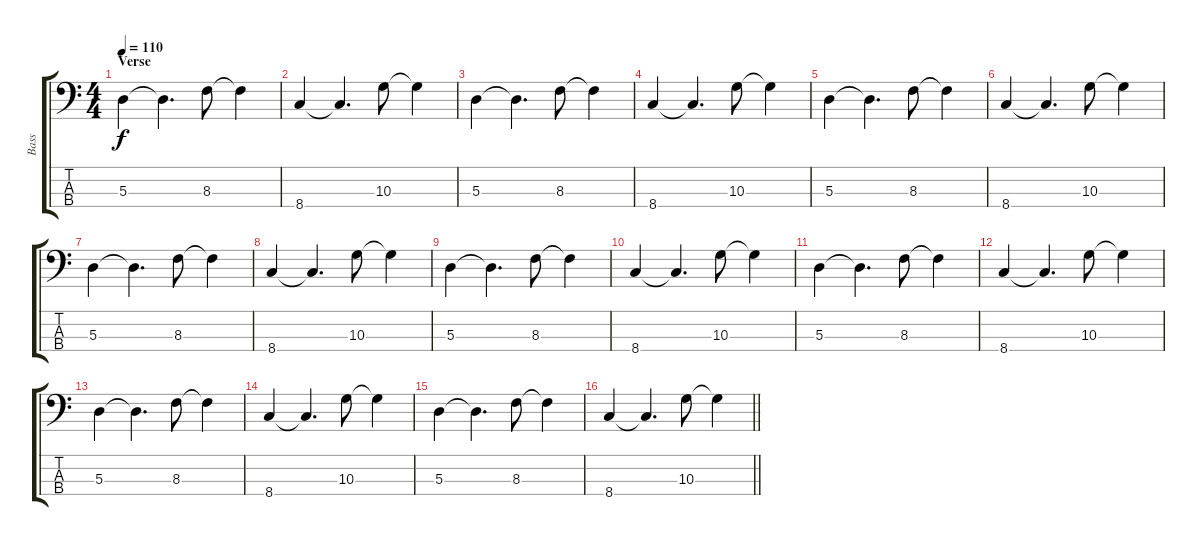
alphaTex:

\track ("Bass" "Bass") {instrument electricbassfinger}
\staff {score tabs}
\tuning (G2 D2 A1 E1) {hide}
\ts (4 4)
\section ("" "Verse")
\tempo 110
\clef f4
\ks c
5.3.4{dy f} 5.3{t}.4{d} 8.3.8 8.3{t}.4 |
8.4.4 8.4{t}.4{d} 10.3.8 10.3{t}.4 |
5.3.4 5.3{t}.4{d} 8.3.8 8.3{t}.4 |
8.4.4 8.4{t}.4{d} 10.3.8 10.3{t}.4 |
5.3.4 5.3{t}.4{d} 8.3.8 8.3{t}.4 |
8.4.4 8.4{t}.4{d} 10.3.8 10.3{t}.4 |
5.3.4 5.3{t}.4{d} 8.3.8 8.3{t}.4 |
8.4.4 8.4{t}.4{d} 10.3.8 10.3{t}.4 |
5.3.4 5.3{t}.4{d} 8.3.8 8.3{t}.4 |
8.4.4 8.4{t}.4{d} 10.3.8 10.3{t}.4 |
5.3.4 5.3{t}.4{d} 8.3.8 8.3{t}.4 |
8.4.4 8.4{t}.4{d} 10.3.8 10.3{t}.4 |
5.3.4 5.3{t}.4{d} 8.3.8 8.3{t}.4 |
8.4.4 8.4{t}.4{d} 10.3.8 10.3{t}.4 |
5.3.4 5.3{t}.4{d} 8.3.8 8.3{t}.4 |
\barLineRight lightlight
8.4.4 8.4{t}.4{d} 10.3.8 10.3{t}.4
